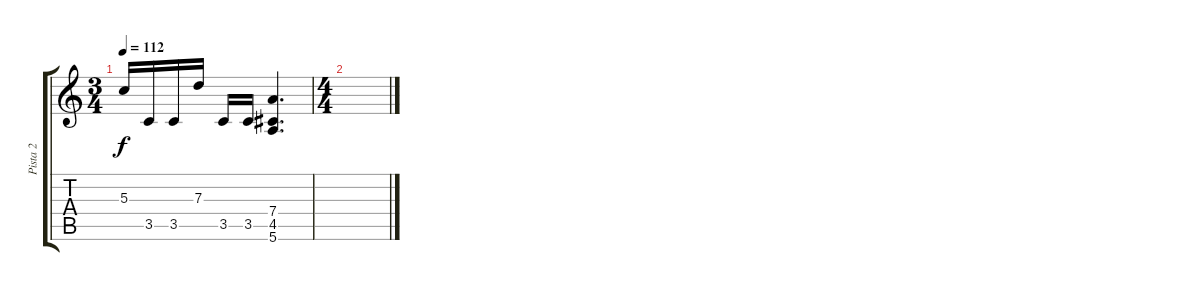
\track ("Pista 2" "Pista 2") {instrument distortionguitar}
\staff {score tabs}
\tuning (E4 B3 G3 D3 A2 E2) {hide}
\ts (3 4)
\tempo 112
\clef g2
\ks c
5.3.16{dy f} 3.5.16 3.5.16 7.3.16 3.5.16 3.5.16 (7.4 4.5 5.6).4{d} |
\ts (4 4)
